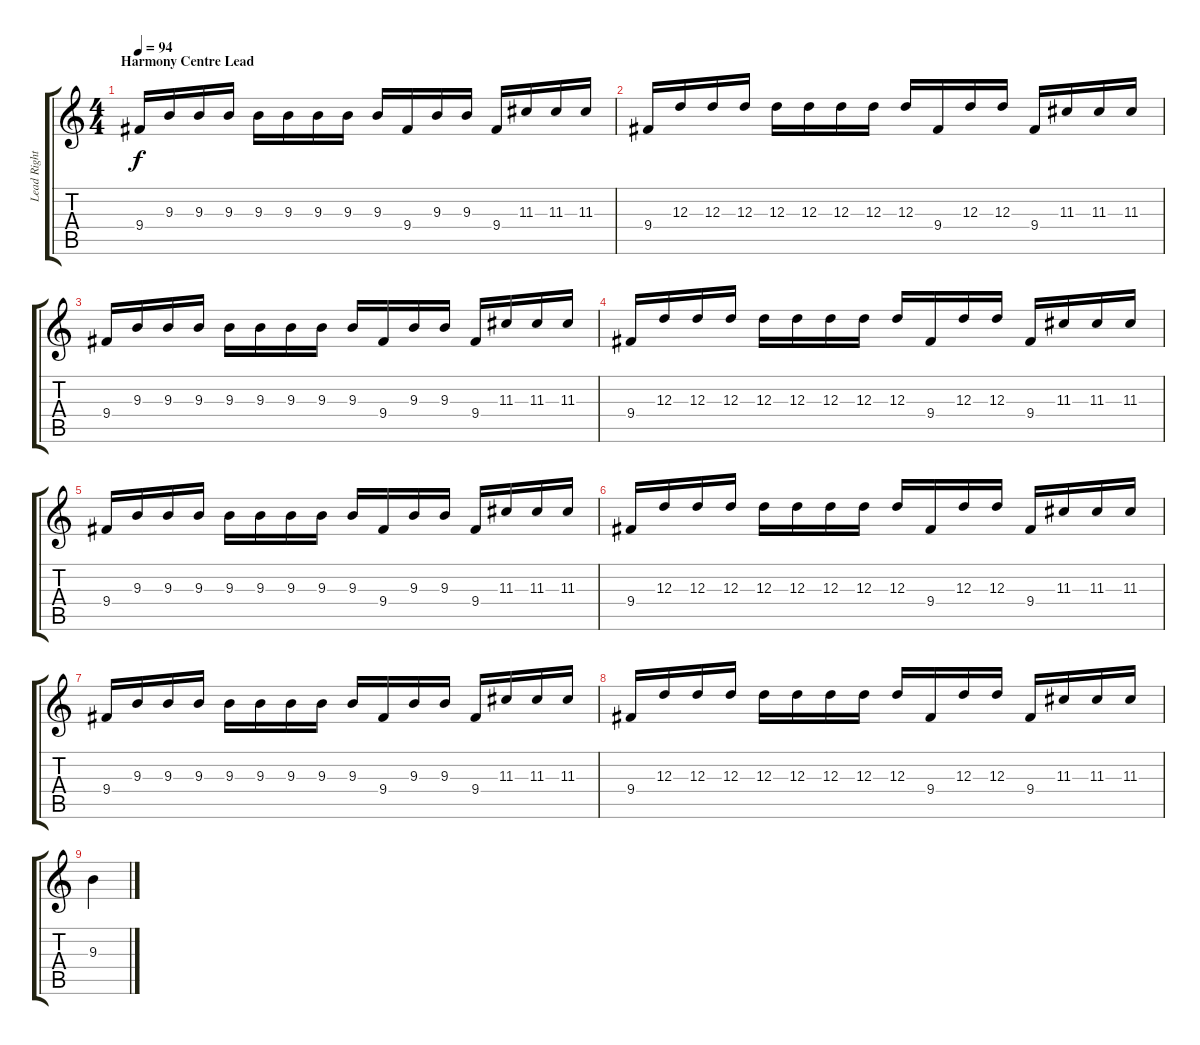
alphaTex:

\track ("Lead Right" "Lead Right") {instrument distortionguitar}
\staff {score tabs}
\tuning (B3 Gb3 D3 A2 E2 B1) {hide}
\ts (4 4)
\section ("" "Harmony Centre Lead")
\tempo 94
\clef g2
\ks c
9.4.16{dy f} 9.3.16 9.3.16 9.3.16 9.3.16 9.3.16 9.3.16 9.3.16 9.3.16 9.4.16 9.3.16 9.3.16 9.4.16 11.3.16 11.3.16 11.3.16 |
9.4.16 12.3.16 12.3.16 12.3.16 12.3.16 12.3.16 12.3.16 12.3.16 12.3.16 9.4.16 12.3.16 12.3.16 9.4.16 11.3.16 11.3.16 11.3.16 |
9.4.16 9.3.16 9.3.16 9.3.16 9.3.16 9.3.16 9.3.16 9.3.16 9.3.16 9.4.16 9.3.16 9.3.16 9.4.16 11.3.16 11.3.16 11.3.16 |
9.4.16 12.3.16 12.3.16 12.3.16 12.3.16 12.3.16 12.3.16 12.3.16 12.3.16 9.4.16 12.3.16 12.3.16 9.4.16 11.3.16 11.3.16 11.3.16 |
9.4.16 9.3.16 9.3.16 9.3.16 9.3.16 9.3.16 9.3.16 9.3.16 9.3.16 9.4.16 9.3.16 9.3.16 9.4.16 11.3.16 11.3.16 11.3.16 |
9.4.16 12.3.16 12.3.16 12.3.16 12.3.16 12.3.16 12.3.16 12.3.16 12.3.16 9.4.16 12.3.16 12.3.16 9.4.16 11.3.16 11.3.16 11.3.16 |
9.4.16 9.3.16 9.3.16 9.3.16 9.3.16 9.3.16 9.3.16 9.3.16 9.3.16 9.4.16 9.3.16 9.3.16 9.4.16 11.3.16 11.3.16 11.3.16 |
9.4.16 12.3.16 12.3.16 12.3.16 12.3.16 12.3.16 12.3.16 12.3.16 12.3.16 9.4.16 12.3.16 12.3.16 9.4.16 11.3.16 11.3.16 11.3.16 |
9.3.4
